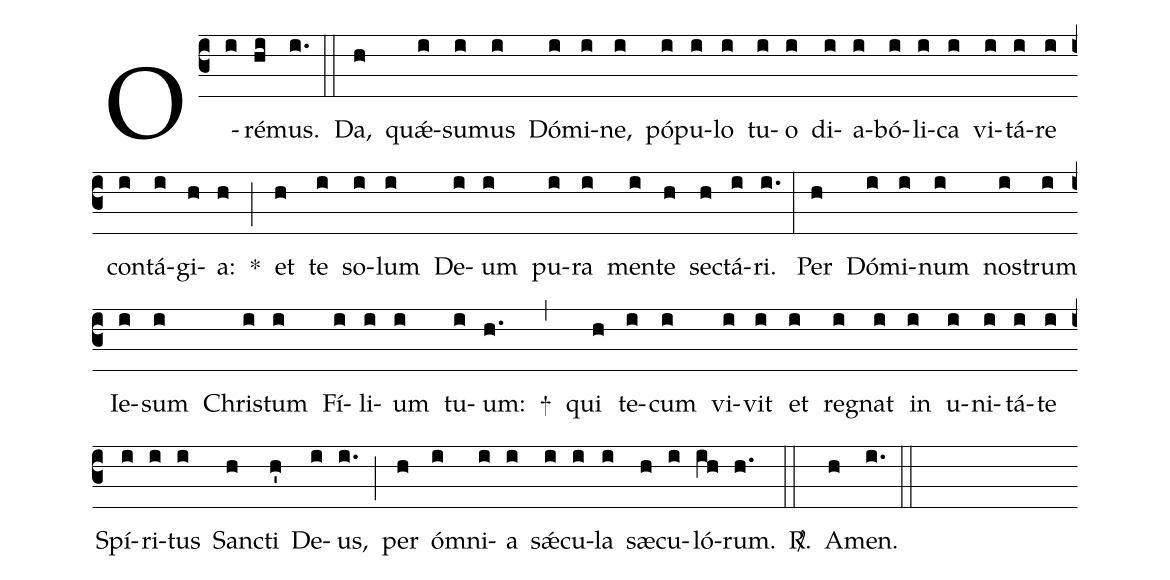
%%
(c3)
O(i)ré(hi)mus.(i.) (::)

Da,(h) quǽ(i)su(i)mus(i) Dó(i)mi(i)ne,(i) pó(i)pu(i)lo(i) tu(i)o(i) di(i)a(i)bó(i)li(i)ca(i) vi(i)tá(i)re(i) con(i)tá(i)gi(h)a:(h) *(;)
et(h) te(i) so(i)lum(i) De(i)um(i) pu(i)ra(i) men(i)te(h) sec(h)tá(i)ri.(i.) (:)

Per(h) Dó(i)mi(i)num(i) nos(i)trum(i) Ie(i)sum(i) Chris(i)tum(i) Fí(i)li(i)um(i) tu(i)um:(h.) +(,)
qui(h) te(i)cum(i) vi(i)vit(i) et(i) reg(i)nat(i) in(i) u(i)ni(i)tá(i)te(i) Spí(i)ri(i)tus(i) San(h)cti(h') De(i)us,(i.) (;)
per(h) óm(i)ni(i)a(i) sǽ(i)cu(i)la(i) sæ(h)cu(i)ló(ih)rum.(h.) <sp>R/</sp>.(::)
A(h)men.(i.) (::)
